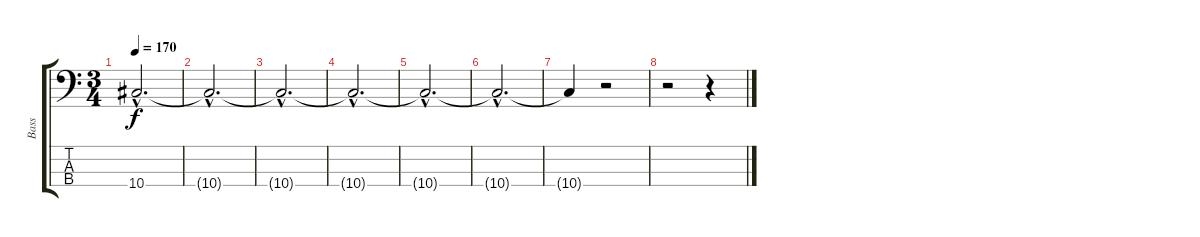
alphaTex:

\track ("Bass" "Bass") {instrument electricbassfinger}
\staff {score tabs}
\tuning (Gb2 Db2 Ab1 Eb1) {hide}
\ts (3 4)
\tempo 170
\clef f4
\ks c
10.4{hac t}.2{d dy f} |
10.4{hac t}.2{d} |
10.4{hac t}.2{d} |
10.4{hac t}.2{d} |
10.4{hac t}.2{d} |
10.4{hac t}.2{d} |
10.4{t}.4 r.2 |
r.2 r.4
